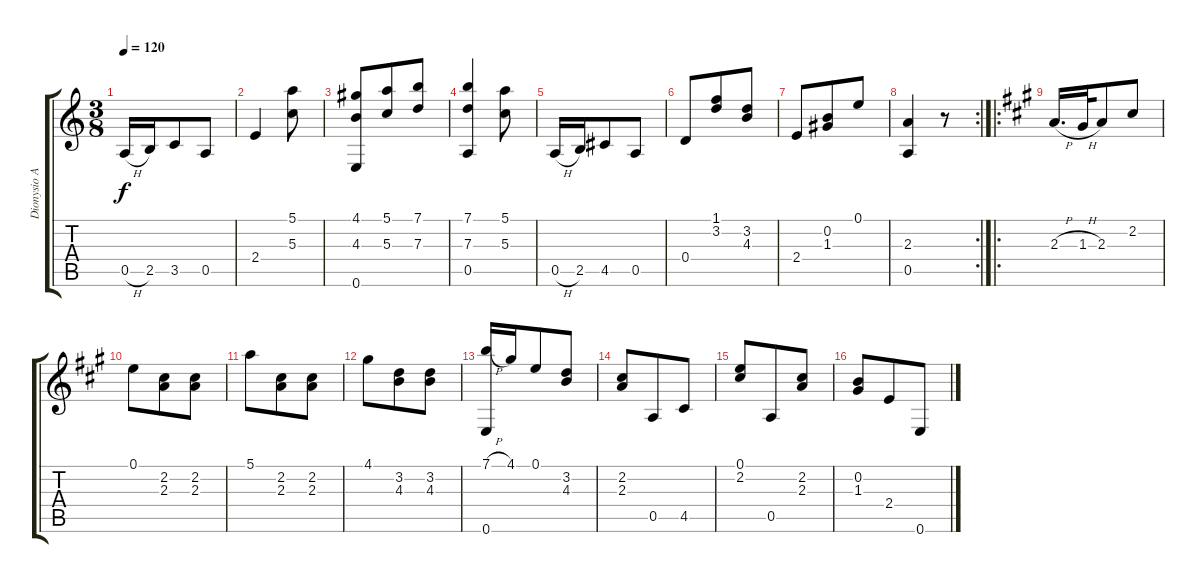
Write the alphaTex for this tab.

\track ("Dionysio Aguado" "Dionysio A") {instrument acousticguitarnylon}
\staff {score tabs}
\tuning (E4 B3 G3 D3 A2 E2) {hide}
\ts (3 8)
\tempo 120
\clef g2
\ks c
0.5{h}.16{dy f} 2.5.16 3.5.8 0.5.8 |
2.4.4 (5.1 5.3).8 |
(4.1 4.3 0.6).8 (5.1 5.3).8 (7.1 7.3).8 |
(7.1 7.3 0.5).4 (5.1 5.3).8 |
0.5{h}.16 2.5.16 4.5.8 0.5.8 |
0.4.8 (1.1 3.2).8 (3.2 4.3).8 |
2.4.8 (0.2 1.3).8 0.1.8 |
\rc 2
(2.3 0.5).4 r.8 |
\ro
\ks a
2.3{h}.16{d} 1.3{h}.32 2.3.8 2.2.8 |
0.1.8 (2.2 2.3).8 (2.2 2.3).8 |
5.1.8 (2.2 2.3).8 (2.2 2.3).8 |
4.1.8 (3.2 4.3).8 (3.2 4.3).8 |
(7.1{h} 0.6).16 4.1.16 0.1.8 (3.2 4.3).8 |
(2.2 2.3).8 0.5.8 4.5.8 |
(0.1 2.2).8 0.5.8 (2.2 2.3).8 |
(0.2 1.3).8 2.4.8 0.6.8
